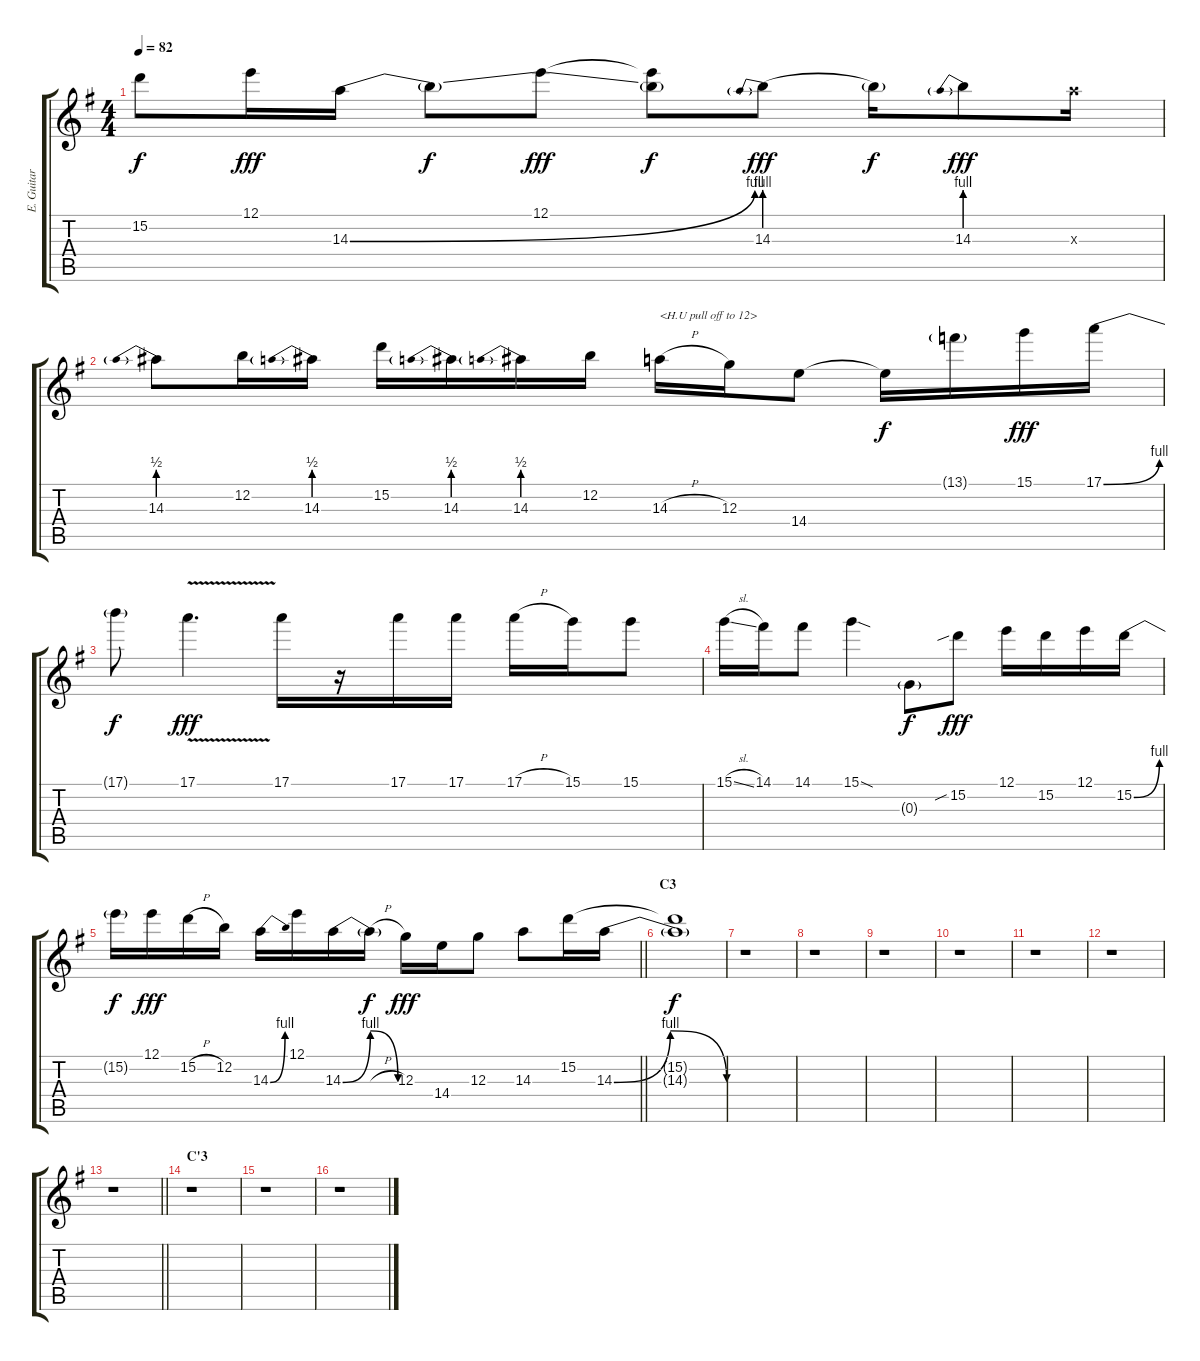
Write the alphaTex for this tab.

\track ("E. Guitar III" "E. Guitar ") {instrument overdrivenguitar}
\staff {score tabs}
\tuning (E4 B3 G3 D3 A2 E2) {hide}
\ts (4 4)
\tempo 82
\clef g2
\ks g
15.2{t}.8{dy f} 12.1.16{dy fff} 14.3{be (bend 0 0 60 4)}.16 14.3{t}.8{dy f} 12.1.8{dy fff} (12.1{t} 14.3{t}).8{dy f} 14.3{be (prebend 0 4 60 4)}.8{dy fff} 14.3{t}.16{dy f} 14.3{be (prebend 0 4 60 4)}.8{dy fff} 14.3{x}.16 |
14.3{be (prebend 0 2 60 2)}.8 12.2.16 14.3{be (prebend 0 2 60 2)}.16 15.2.16 14.3{be (prebend 0 2 60 2)}.16 14.3{be (prebend 0 2 60 2)}.16 12.2.16 14.3{h}.16{txt "<H.U pull off to 12>"} 12.3.16 14.4.8 14.4{t}.16{dy f} 13.1{g}.16 15.1.16{dy fff} 17.1{be (bend 0 0 60 4)}.16 |
17.1{t}.8{dy f} 17.1{v}.4{d dy fff} 17.1.16 r.16 17.1.16 17.1.16 17.1{h}.16 15.1.16 15.1.8 |
15.1{sl}.16 14.1.16 14.1.8 15.1{sod}.4 0.3{g}.8{dy f} 15.2{sib}.8{dy fff} 12.1.16 15.2.16 12.1.16 15.2{be (bend 0 0 60 4)}.16 |
\barLineRight lightlight
15.2{t}.16{dy f} 12.1.16{dy fff} 15.2{h}.16 12.2.16 14.3{be (bend 0 0 60 4)}.16 12.1.16 14.3{be (bendrelease 0 0 30 4 30 4 60 0)}.16 14.3{h t}.16{dy f} 12.3.16{dy fff} 14.4.16 12.3.8 14.3.8 15.2.16 14.3{be (bendrelease 0 0 11 4 30 4 60 0)}.16 |
\section ("" "C3")
(15.2{t} 14.3{t}).1{dy f volume 0} |
r.1 |
r.1 |
r.1 |
r.1 |
r.1 |
r.1 |
\barLineRight lightlight
r.1 |
\section ("" "C'3")
r.1 |
r.1 |
r.1
